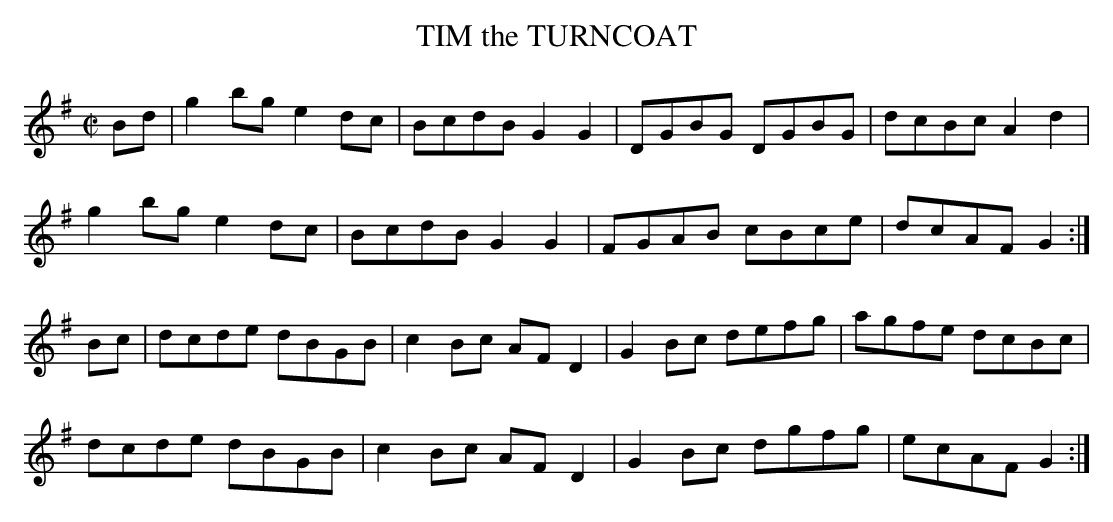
X:1
T:TIM the TURNCOAT
M:C|
L:1/8
K:G
Bd|g2bg e2dc|BcdB G2G2|DGBG DGBG|dcBc A2d2|
g2bg e2dc|BcdB G2G2|FGAB cBce|dcAF G2:|
Bc|dcde dBGB|c2Bc AFD2|G2Bc defg|agfe dcBc|
dcde dBGB|c2Bc AFD2|G2Bc dgfg|ecAF G2:|
